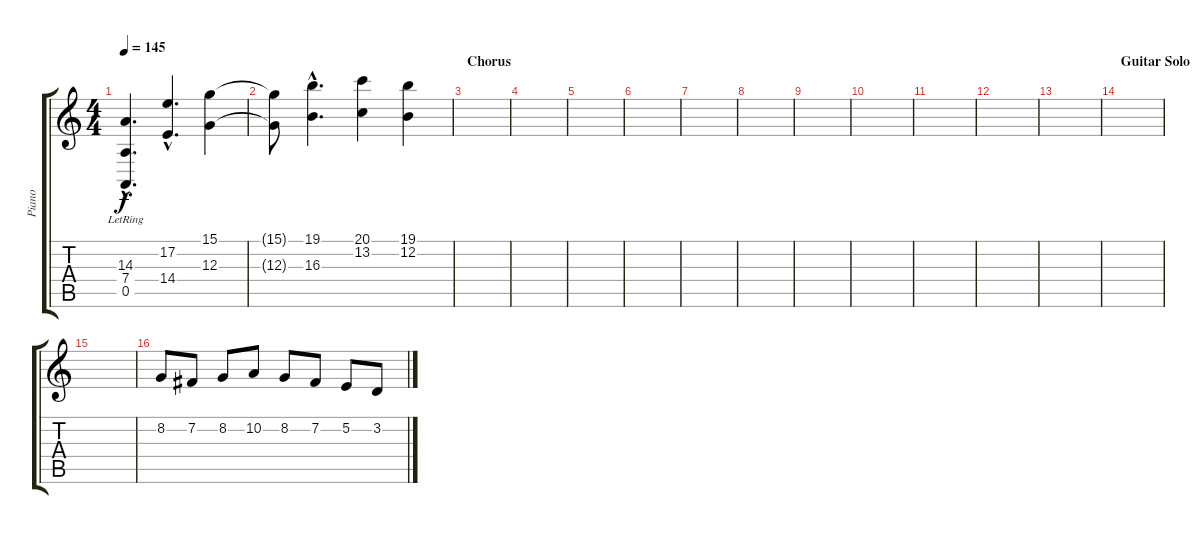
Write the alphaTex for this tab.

\track ("Piano" "Piano") {instrument brightacousticpiano}
\staff {score tabs}
\tuning (E4 B3 G3 D3 A2 E2) {hide}
\ts (4 4)
\tempo 145
\clef g2
\ks c
(14.3{hac} 7.4{hac} 0.5{hac lr}).4{d dy f} (17.2{hac} 14.4{hac}).4{d} (15.1 12.3).4 |
(15.1{t} 12.3{t}).8 (19.1{hac} 16.3{hac}).4{d} (20.1 13.2).4 (19.1 12.2).4 |
\section ("" "Chorus")
|
|
|
|
|
|
|
|
|
|
|
\section ("" "Guitar Solo")
|
|
8.2.8 7.2.8 8.2.8 10.2.8 8.2.8 7.2.8 5.2.8 3.2.8
